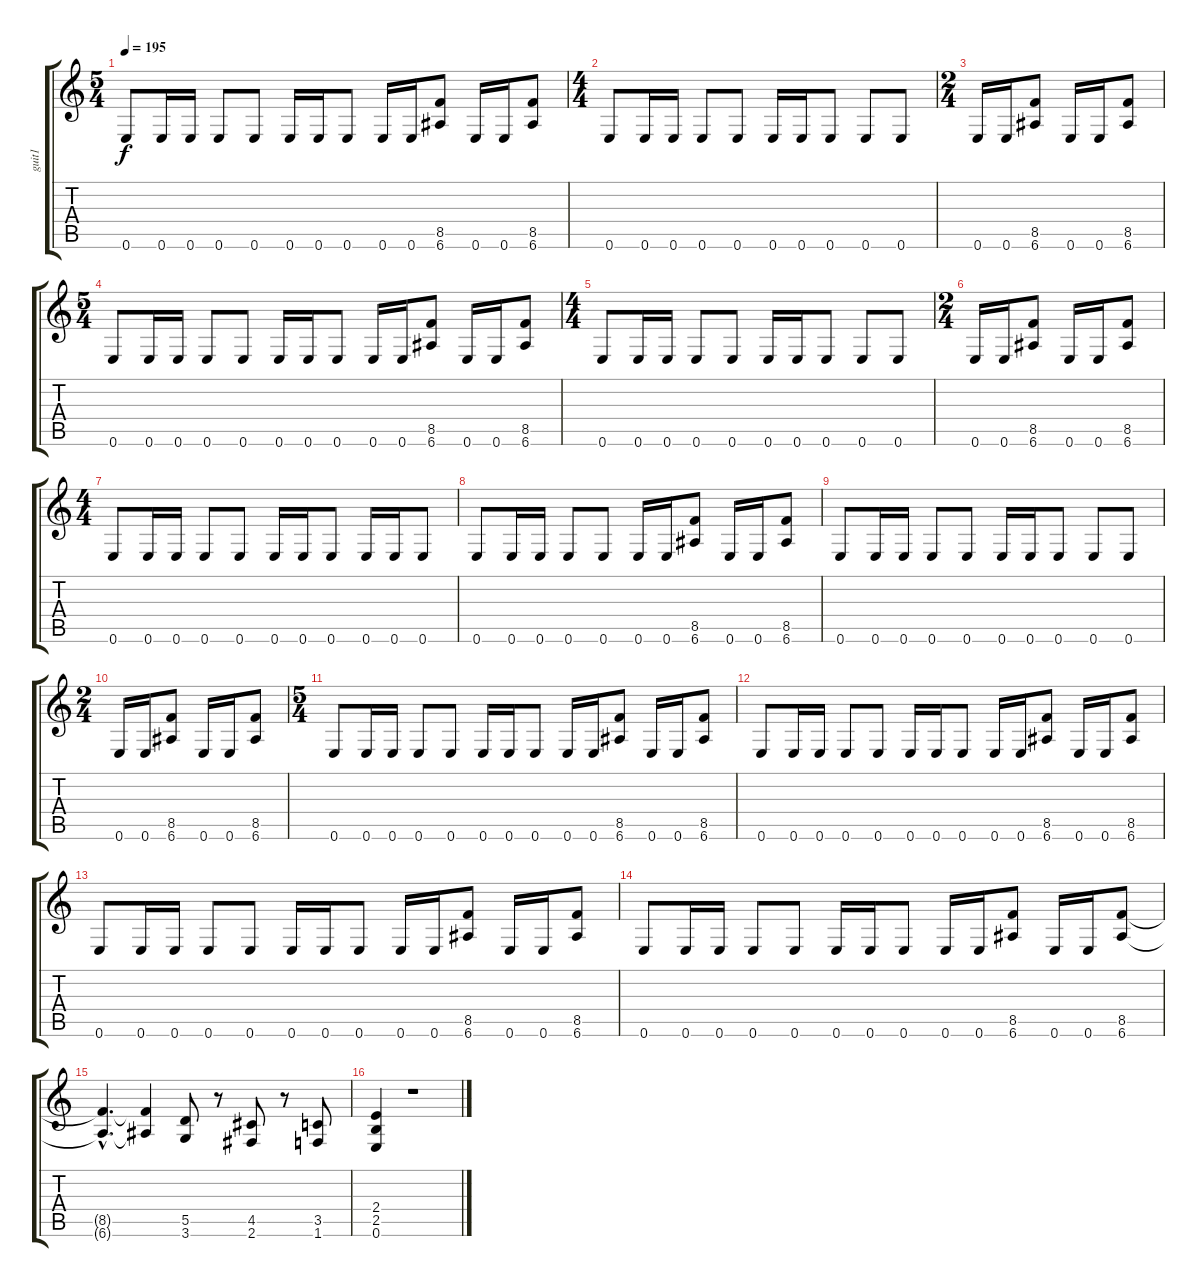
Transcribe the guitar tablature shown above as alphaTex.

\track ("guit1" "guit1") {instrument distortionguitar}
\staff {score tabs}
\tuning (E4 B3 G3 D3 A2 E2) {hide}
\ts (5 4)
\tempo 195
\clef g2
\ks c
0.6.8{dy f} 0.6.16 0.6.16 0.6.8 0.6.8 0.6.16 0.6.16 0.6.8 0.6.16 0.6.16 (8.5 6.6).8 0.6.16 0.6.16 (8.5 6.6).8 |
\ts (4 4)
0.6.8 0.6.16 0.6.16 0.6.8 0.6.8 0.6.16 0.6.16 0.6.8 0.6.8 0.6.8 |
\ts (2 4)
0.6.16 0.6.16 (8.5 6.6).8 0.6.16 0.6.16 (8.5 6.6).8 |
\ts (5 4)
0.6.8 0.6.16 0.6.16 0.6.8 0.6.8 0.6.16 0.6.16 0.6.8 0.6.16 0.6.16 (8.5 6.6).8 0.6.16 0.6.16 (8.5 6.6).8 |
\ts (4 4)
0.6.8 0.6.16 0.6.16 0.6.8 0.6.8 0.6.16 0.6.16 0.6.8 0.6.8 0.6.8 |
\ts (2 4)
0.6.16 0.6.16 (8.5 6.6).8 0.6.16 0.6.16 (8.5 6.6).8 |
\ts (4 4)
0.6.8 0.6.16 0.6.16 0.6.8 0.6.8 0.6.16 0.6.16 0.6.8 0.6.16 0.6.16 0.6.8 |
0.6.8 0.6.16 0.6.16 0.6.8 0.6.8 0.6.16 0.6.16 (8.5 6.6).8 0.6.16 0.6.16 (8.5 6.6).8 |
0.6.8 0.6.16 0.6.16 0.6.8 0.6.8 0.6.16 0.6.16 0.6.8 0.6.8 0.6.8 |
\ts (2 4)
0.6.16 0.6.16 (8.5 6.6).8 0.6.16 0.6.16 (8.5 6.6).8 |
\ts (5 4)
0.6.8 0.6.16 0.6.16 0.6.8 0.6.8 0.6.16 0.6.16 0.6.8 0.6.16 0.6.16 (8.5 6.6).8 0.6.16 0.6.16 (8.5 6.6).8 |
0.6.8 0.6.16 0.6.16 0.6.8 0.6.8 0.6.16 0.6.16 0.6.8 0.6.16 0.6.16 (8.5 6.6).8 0.6.16 0.6.16 (8.5 6.6).8 |
0.6.8 0.6.16 0.6.16 0.6.8 0.6.8 0.6.16 0.6.16 0.6.8 0.6.16 0.6.16 (8.5 6.6).8 0.6.16 0.6.16 (8.5 6.6).8 |
0.6.8 0.6.16 0.6.16 0.6.8 0.6.8 0.6.16 0.6.16 0.6.8 0.6.16 0.6.16 (8.5 6.6).8 0.6.16 0.6.16 (8.5 6.6).8 |
(8.5{hac t} 6.6{hac t}).4{d} (8.5{t} 6.6{t}).4 (5.5 3.6).8 r.8 (4.5 2.6).8 r.8 (3.5 1.6).8 |
(2.4 2.5 0.6).4 r.1
